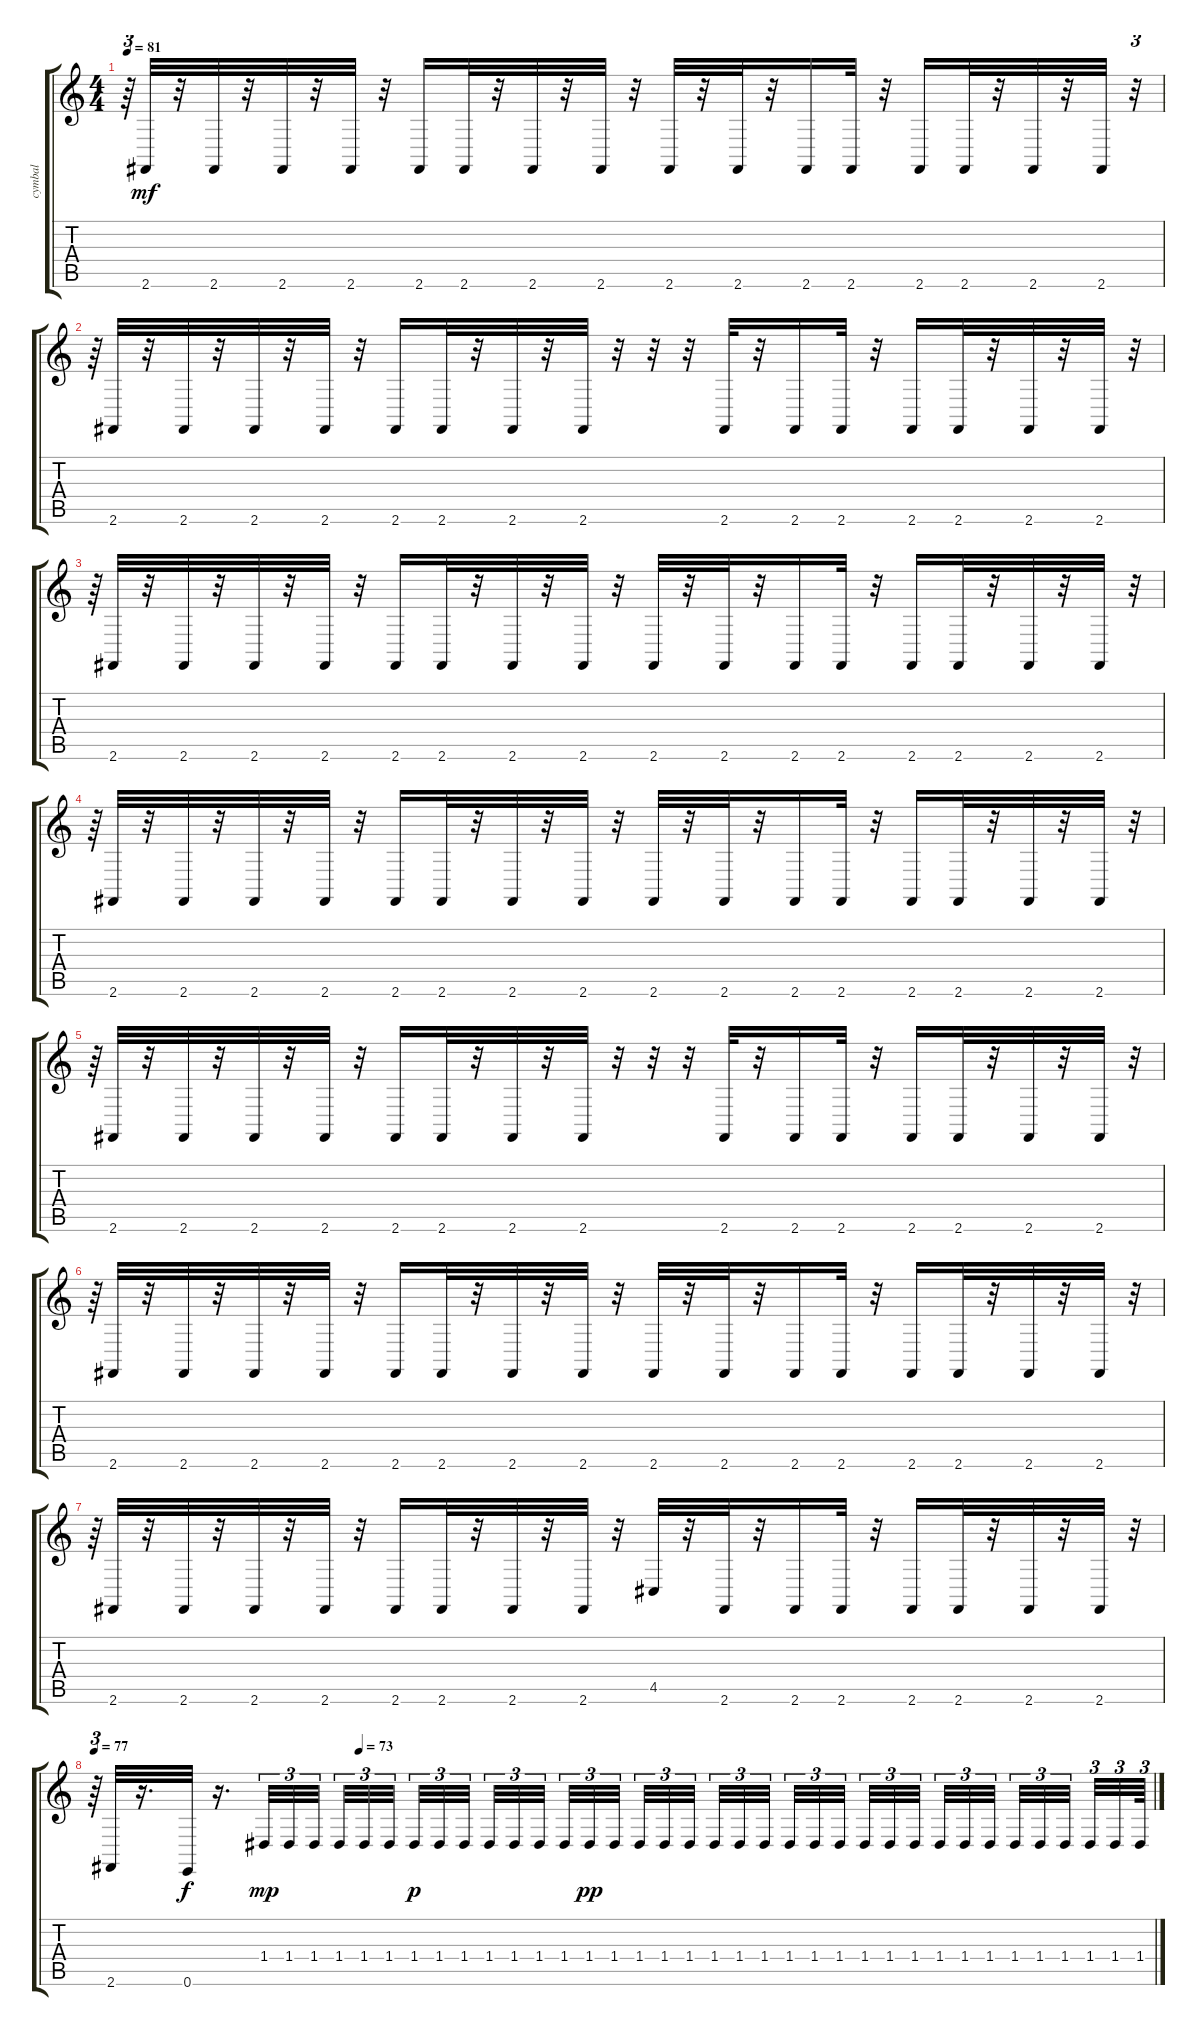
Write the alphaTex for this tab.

\track ("cymbal" "cymbal") {instrument reversecymbal}
\staff {score tabs}
\tuning (E4 B3 G3 D3 A2 E2) {hide}
\ts (4 4)
\tempo 81
\clef g2
\ks c
r.64{tu (3 2) dy mf} 2.6.32 r.32 2.6.32 r.32 2.6.32 r.32 2.6.32 r.32 2.6.16 2.6.32 r.32 2.6.32 r.32 2.6.32 r.32 2.6.32 r.32 2.6.32 r.32 2.6.16 2.6.32 r.32 2.6.16 2.6.32 r.32 2.6.32 r.32 2.6.32 r.32{tu (3 2)} |
r.64{tu (3 2)} 2.6.32 r.32 2.6.32 r.32 2.6.32 r.32 2.6.32 r.32 2.6.16 2.6.32 r.32 2.6.32 r.32 2.6.32 r.32 r.32 r.32 2.6.32 r.32 2.6.16 2.6.32 r.32 2.6.16 2.6.32 r.32 2.6.32 r.32 2.6.32 r.32{tu (3 2)} |
r.64{tu (3 2)} 2.6.32 r.32 2.6.32 r.32 2.6.32 r.32 2.6.32 r.32 2.6.16 2.6.32 r.32 2.6.32 r.32 2.6.32 r.32 2.6.32 r.32 2.6.32 r.32 2.6.16 2.6.32 r.32 2.6.16 2.6.32 r.32 2.6.32 r.32 2.6.32 r.32{tu (3 2)} |
r.64{tu (3 2)} 2.6.32 r.32 2.6.32 r.32 2.6.32 r.32 2.6.32 r.32 2.6.16 2.6.32 r.32 2.6.32 r.32 2.6.32 r.32 2.6.32 r.32 2.6.32 r.32 2.6.16 2.6.32 r.32 2.6.16 2.6.32 r.32 2.6.32 r.32 2.6.32 r.32{tu (3 2)} |
r.64{tu (3 2)} 2.6.32 r.32 2.6.32 r.32 2.6.32 r.32 2.6.32 r.32 2.6.16 2.6.32 r.32 2.6.32 r.32 2.6.32 r.32 r.32 r.32 2.6.32 r.32 2.6.16 2.6.32 r.32 2.6.16 2.6.32 r.32 2.6.32 r.32 2.6.32 r.32{tu (3 2)} |
r.64{tu (3 2)} 2.6.32 r.32 2.6.32 r.32 2.6.32 r.32 2.6.32 r.32 2.6.16 2.6.32 r.32 2.6.32 r.32 2.6.32 r.32 2.6.32 r.32 2.6.32 r.32 2.6.16 2.6.32 r.32 2.6.16 2.6.32 r.32 2.6.32 r.32 2.6.32 r.32{tu (3 2)} |
r.64{tu (3 2)} 2.6.32 r.32 2.6.32 r.32 2.6.32 r.32 2.6.32 r.32 2.6.16 2.6.32 r.32 2.6.32 r.32 2.6.32 r.32 4.5.32 r.32 2.6.32 r.32 2.6.16 2.6.32 r.32 2.6.16 2.6.32 r.32 2.6.32 r.32 2.6.32 r.32{tu (3 2)} |
\tempo 77
\tempo (73 0.25)
r.64{tu (3 2)} 2.6.32 r.16{d} 0.6.32{dy f} r.16{d} 1.4.32{tu (3 2) dy mp} 1.4.32{tu (3 2)} 1.4.32{tu (3 2) beam splitsecondary} 1.4.32{tu (3 2)} 1.4.32{tu (3 2)} 1.4.32{tu (3 2) beam splitsecondary} 1.4.32{tu (3 2) dy p} 1.4.32{tu (3 2)} 1.4.32{tu (3 2) beam splitsecondary} 1.4.32{tu (3 2)} 1.4.32{tu (3 2)} 1.4.32{tu (3 2)} 1.4.32{tu (3 2)} 1.4.32{tu (3 2) dy pp} 1.4.32{tu (3 2) beam splitsecondary} 1.4.32{tu (3 2)} 1.4.32{tu (3 2)} 1.4.32{tu (3 2) beam splitsecondary} 1.4.32{tu (3 2)} 1.4.32{tu (3 2)} 1.4.32{tu (3 2) beam splitsecondary} 1.4.32{tu (3 2)} 1.4.32{tu (3 2)} 1.4.32{tu (3 2)} 1.4.32{tu (3 2)} 1.4.32{tu (3 2)} 1.4.32{tu (3 2) beam splitsecondary} 1.4.32{tu (3 2)} 1.4.32{tu (3 2)} 1.4.32{tu (3 2) beam splitsecondary} 1.4.32{tu (3 2)} 1.4.32{tu (3 2)} 1.4.32{tu (3 2) beam splitsecondary} 1.4.32{tu (3 2)} 1.4.32{tu (3 2)} 1.4.64{tu (3 2)}
